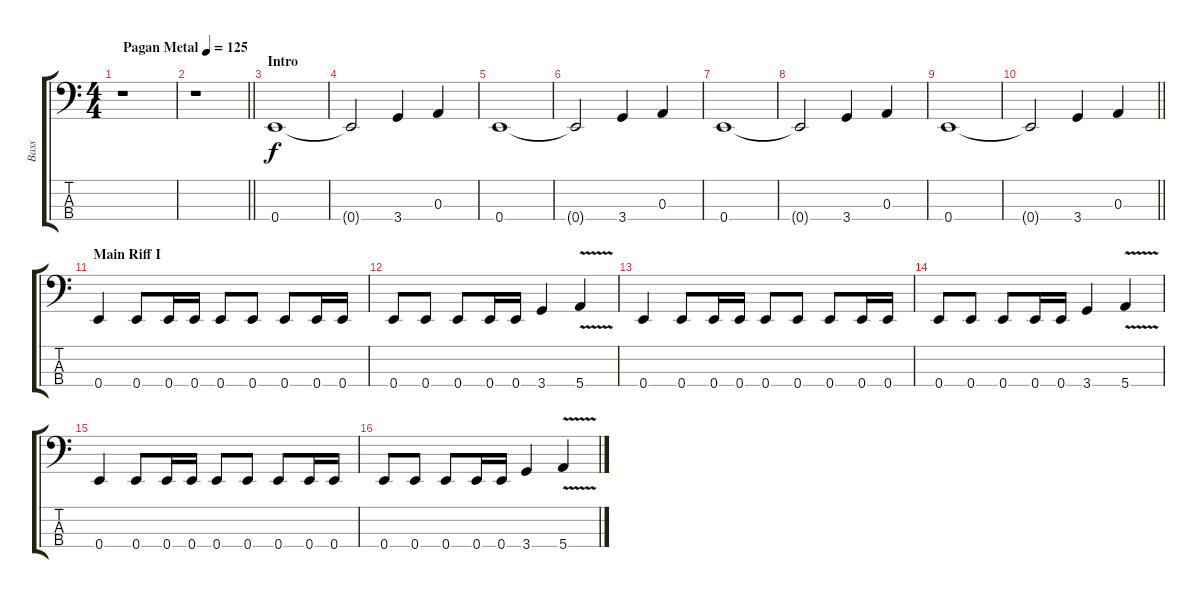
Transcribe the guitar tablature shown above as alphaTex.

\track ("Bass" "Bass") {instrument electricbasspick}
\staff {score tabs}
\tuning (G2 D2 A1 E1) {hide}
\ts (4 4)
\tempo (125 "Pagan Metal")
\clef f4
\ks c
r.1{dy f instrument electricbasspick} |
\barLineRight lightlight
r.1 |
\section ("" "Intro")
0.4.1{volume 14 balance 8 instrument electricbasspick} |
0.4{t}.2 3.4.4 0.3.4 |
0.4.1 |
0.4{t}.2 3.4.4 0.3.4 |
0.4.1 |
0.4{t}.2 3.4.4 0.3.4 |
0.4.1 |
\barLineRight lightlight
0.4{t}.2 3.4.4{volume 16} 0.3.4 |
\section ("" "Main Riff I")
0.4.4{volume 16 balance 8 instrument electricbasspick} 0.4.8 0.4.16 0.4.16 0.4.8 0.4.8 0.4.8 0.4.16 0.4.16 |
0.4.8 0.4.8 0.4.8 0.4.16 0.4.16 3.4.4 5.4{v}.4 |
0.4.4 0.4.8 0.4.16 0.4.16 0.4.8 0.4.8 0.4.8 0.4.16 0.4.16 |
0.4.8 0.4.8 0.4.8 0.4.16 0.4.16 3.4.4 5.4{v}.4 |
0.4.4 0.4.8 0.4.16 0.4.16 0.4.8 0.4.8 0.4.8 0.4.16 0.4.16 |
0.4.8 0.4.8 0.4.8 0.4.16 0.4.16 3.4.4 5.4{v}.4
